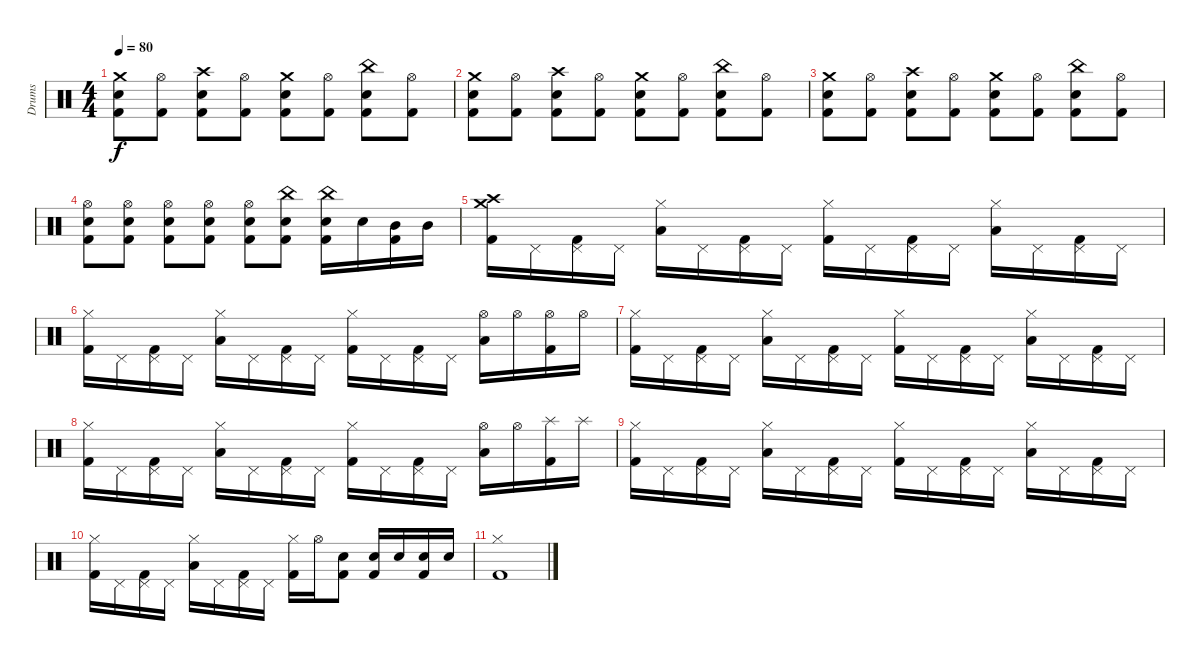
\track ("Drums" "Drums") {instrument percussion}
\staff {score}
\articulation defaults
\ts (4 4)
\tempo 80
\clef neutral
\ks c
("Crash medium (hit)" "Snare (hit) 2" "Kick (hit) 2").8{dy f} ("Hi-Hat (open)" "Kick (hit) 2").8 ("Crash high (hit)" "Snare (hit) 2" "Kick (hit) 2").8 ("Hi-Hat (open)" "Kick (hit) 2").8 ("Crash medium (hit)" "Snare (hit) 2" "Kick (hit) 2").8 ("Hi-Hat (open)" "Kick (hit) 2").8 ("Snare (hit) 2" "China (hit)" "Kick (hit) 2").8 ("Hi-Hat (open)" "Kick (hit) 2").8 |
("Crash medium (hit)" "Snare (hit) 2" "Kick (hit) 2").8 ("Hi-Hat (open)" "Kick (hit) 2").8 ("Crash high (hit)" "Snare (hit) 2" "Kick (hit) 2").8 ("Hi-Hat (open)" "Kick (hit) 2").8 ("Crash medium (hit)" "Snare (hit) 2" "Kick (hit) 2").8 ("Hi-Hat (open)" "Kick (hit) 2").8 ("Snare (hit) 2" "China (hit)" "Kick (hit) 2").8 ("Hi-Hat (open)" "Kick (hit) 2").8 |
("Crash medium (hit)" "Snare (hit) 2" "Kick (hit) 2").8 ("Hi-Hat (open)" "Kick (hit) 2").8 ("Crash high (hit)" "Snare (hit) 2" "Kick (hit) 2").8 ("Hi-Hat (open)" "Kick (hit) 2").8 ("Crash medium (hit)" "Snare (hit) 2" "Kick (hit) 2").8 ("Hi-Hat (open)" "Kick (hit) 2").8 ("Snare (hit) 2" "China (hit)" "Kick (hit) 2").8 ("Hi-Hat (open)" "Kick (hit) 2").8 |
("Snare (hit) 2" "Hi-Hat (open)" "Kick (hit) 2").8 ("Snare (hit) 2" "Hi-Hat (open)" "Kick (hit) 2").8 ("Snare (hit) 2" "Hi-Hat (open)" "Kick (hit) 2").8 ("Snare (hit) 2" "Hi-Hat (open)" "Kick (hit) 2").8 ("Snare (hit) 2" "Hi-Hat (open)" "Kick (hit) 2").8 ("Snare (hit) 2" "China (hit)" "Kick (hit) 2").8 ("Snare (hit) 2" "China (hit)" "Kick (hit) 2").16 "Snare (hit) 2".16 ("Mid Tom (hit)" "Kick (hit) 2").16 "Mid Tom (hit)".16 |
("Crash medium (hit)" "Crash high (hit)" "Kick (hit) 2").16 "Pedal Hi-Hat (hit)".16 ("Pedal Hi-Hat (hit)" "Kick (hit) 2").16 "Pedal Hi-Hat (hit)".16 ("Low Tom (hit)" "Hi-Hat (closed)").16 "Pedal Hi-Hat (hit)".16 ("Pedal Hi-Hat (hit)" "Kick (hit) 2").16 "Pedal Hi-Hat (hit)".16 ("Hi-Hat (closed)" "Kick (hit) 2").16 "Pedal Hi-Hat (hit)".16 ("Pedal Hi-Hat (hit)" "Kick (hit) 2").16 "Pedal Hi-Hat (hit)".16 ("Low Tom (hit)" "Hi-Hat (closed)").16 "Pedal Hi-Hat (hit)".16 ("Pedal Hi-Hat (hit)" "Kick (hit) 2").16 "Pedal Hi-Hat (hit)".16 |
("Hi-Hat (closed)" "Kick (hit) 2").16 "Pedal Hi-Hat (hit)".16 ("Pedal Hi-Hat (hit)" "Kick (hit) 2").16 "Pedal Hi-Hat (hit)".16 ("Low Tom (hit)" "Hi-Hat (closed)").16 "Pedal Hi-Hat (hit)".16 ("Pedal Hi-Hat (hit)" "Kick (hit) 2").16 "Pedal Hi-Hat (hit)".16 ("Hi-Hat (closed)" "Kick (hit) 2").16 "Pedal Hi-Hat (hit)".16 ("Pedal Hi-Hat (hit)" "Kick (hit) 2").16 "Pedal Hi-Hat (hit)".16 ("Low Tom (hit)" "Hi-Hat (open)").16 "Hi-Hat (open)".16 ("Hi-Hat (open)" "Kick (hit) 2").16 "Hi-Hat (open)".16 |
("Hi-Hat (closed)" "Kick (hit) 2").16 "Pedal Hi-Hat (hit)".16 ("Pedal Hi-Hat (hit)" "Kick (hit) 2").16 "Pedal Hi-Hat (hit)".16 ("Low Tom (hit)" "Hi-Hat (closed)").16 "Pedal Hi-Hat (hit)".16 ("Pedal Hi-Hat (hit)" "Kick (hit) 2").16 "Pedal Hi-Hat (hit)".16 ("Hi-Hat (closed)" "Kick (hit) 2").16 "Pedal Hi-Hat (hit)".16 ("Pedal Hi-Hat (hit)" "Kick (hit) 2").16 "Pedal Hi-Hat (hit)".16 ("Low Tom (hit)" "Hi-Hat (closed)").16 "Pedal Hi-Hat (hit)".16 ("Pedal Hi-Hat (hit)" "Kick (hit) 2").16 "Pedal Hi-Hat (hit)".16 |
("Hi-Hat (closed)" "Kick (hit) 2").16 "Pedal Hi-Hat (hit)".16 ("Pedal Hi-Hat (hit)" "Kick (hit) 2").16 "Pedal Hi-Hat (hit)".16 ("Low Tom (hit)" "Hi-Hat (closed)").16 "Pedal Hi-Hat (hit)".16 ("Pedal Hi-Hat (hit)" "Kick (hit) 2").16 "Pedal Hi-Hat (hit)".16 ("Hi-Hat (closed)" "Kick (hit) 2").16 "Pedal Hi-Hat (hit)".16 ("Pedal Hi-Hat (hit)" "Kick (hit) 2").16 "Pedal Hi-Hat (hit)".16 ("Low Tom (hit)" "Hi-Hat (open)").16 "Hi-Hat (open)".16 ("Splash (hit)" "Kick (hit) 2").16 "Splash (hit)".16 |
("Hi-Hat (closed)" "Kick (hit) 2").16 "Pedal Hi-Hat (hit)".16 ("Pedal Hi-Hat (hit)" "Kick (hit) 2").16 "Pedal Hi-Hat (hit)".16 ("Low Tom (hit)" "Hi-Hat (closed)").16 "Pedal Hi-Hat (hit)".16 ("Pedal Hi-Hat (hit)" "Kick (hit) 2").16 "Pedal Hi-Hat (hit)".16 ("Hi-Hat (closed)" "Kick (hit) 2").16 "Pedal Hi-Hat (hit)".16 ("Pedal Hi-Hat (hit)" "Kick (hit) 2").16 "Pedal Hi-Hat (hit)".16 ("Low Tom (hit)" "Hi-Hat (closed)").16 "Pedal Hi-Hat (hit)".16 ("Pedal Hi-Hat (hit)" "Kick (hit) 2").16 "Pedal Hi-Hat (hit)".16 |
("Hi-Hat (closed)" "Kick (hit) 2").16 "Pedal Hi-Hat (hit)".16 ("Pedal Hi-Hat (hit)" "Kick (hit) 2").16 "Pedal Hi-Hat (hit)".16 ("Low Tom (hit)" "Hi-Hat (closed)").16 "Pedal Hi-Hat (hit)".16 ("Pedal Hi-Hat (hit)" "Kick (hit) 2").16 "Pedal Hi-Hat (hit)".16 ("Hi-Hat (closed)" "Kick (hit) 2").16 "Hi-Hat (open)".16 ("Snare (hit) 2" "Kick (hit) 2").8 ("Snare (hit) 2" "Kick (hit) 2").16 "Snare (hit) 2".16 ("Snare (hit) 2" "Kick (hit) 2").16 "Snare (hit) 2".16 |
("Hi-Hat (closed)" "Kick (hit) 2").1
